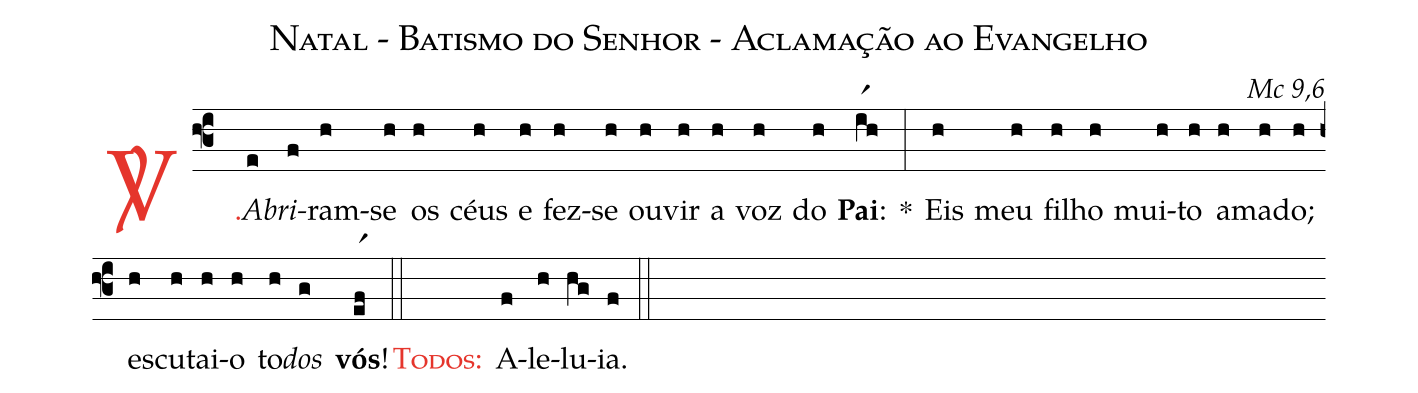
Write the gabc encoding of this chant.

name: Natal - Batismo do Senhor - Aclamação ao Evangelho;
commentary: Mc 9,6;
%%
(f3)

<c><sp>V/</sp>.</c>() <i>A</i>(e)<i>bri</i>(f)ram-(h)se(h) os(h) céus(h) e(h) fez-(h)se(h) ou(h)vir(h) a(h) voz(h) do(h) <b>Pai</b>:(ir1h) *(:) Eis(h) meu(h) fi(h)lho(h) mui(h)to(h) a(h)ma(h)do;(h) es(h)cu(h)tai-(h)o(h) to(h)<i>dos</i>(g) <b>vós</b>!(er1f)

(::)

<c><sc>Todos</sc>:</c>() A(f)le(h)lu(hg)ia.(f)

(::)
